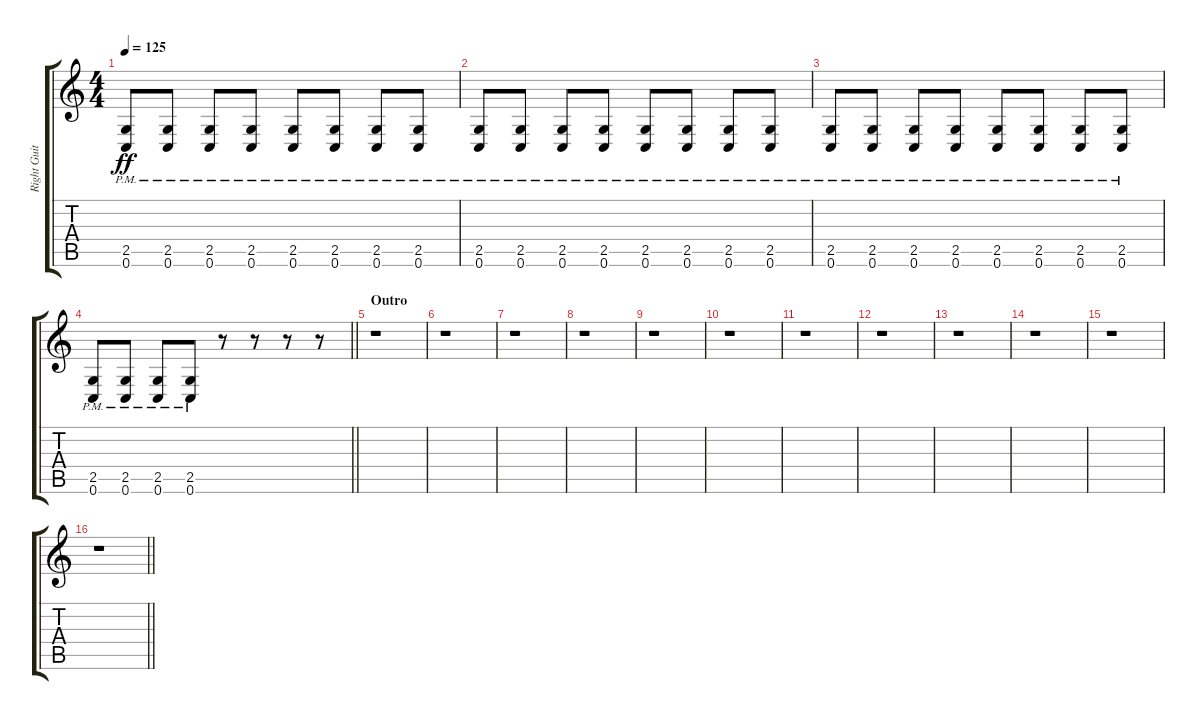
\track ("Right Guitar" "Right Guit") {instrument distortionguitar}
\staff {score tabs}
\tuning (C4 G3 Eb3 Bb2 F2 C2) {hide}
\ts (4 4)
\tempo 125
\clef g2
\ks c
(2.5{pm} 0.6{pm}).8{dy ff} (2.5{pm} 0.6{pm}).8 (2.5{pm} 0.6{pm}).8 (2.5{pm} 0.6{pm}).8 (2.5{pm} 0.6{pm}).8 (2.5{pm} 0.6{pm}).8 (2.5{pm} 0.6{pm}).8 (2.5{pm} 0.6{pm}).8 |
(2.5{pm} 0.6{pm}).8 (2.5{pm} 0.6{pm}).8 (2.5{pm} 0.6{pm}).8 (2.5{pm} 0.6{pm}).8 (2.5{pm} 0.6{pm}).8 (2.5{pm} 0.6{pm}).8 (2.5{pm} 0.6{pm}).8 (2.5{pm} 0.6{pm}).8 |
(2.5{pm} 0.6{pm}).8 (2.5{pm} 0.6{pm}).8 (2.5{pm} 0.6{pm}).8 (2.5{pm} 0.6{pm}).8 (2.5{pm} 0.6{pm}).8 (2.5{pm} 0.6{pm}).8 (2.5{pm} 0.6{pm}).8 (2.5{pm} 0.6{pm}).8 |
\barLineRight lightlight
(2.5{pm} 0.6{pm}).8 (2.5{pm} 0.6{pm}).8 (2.5{pm} 0.6{pm}).8 (2.5{pm} 0.6{pm}).8 r.8 r.8 r.8 r.8 |
\section ("" "Outro")
r.1 |
r.1 |
r.1 |
r.1 |
r.1 |
r.1 |
r.1 |
r.1 |
r.1 |
r.1 |
r.1 |
\barLineRight lightlight
r.1
